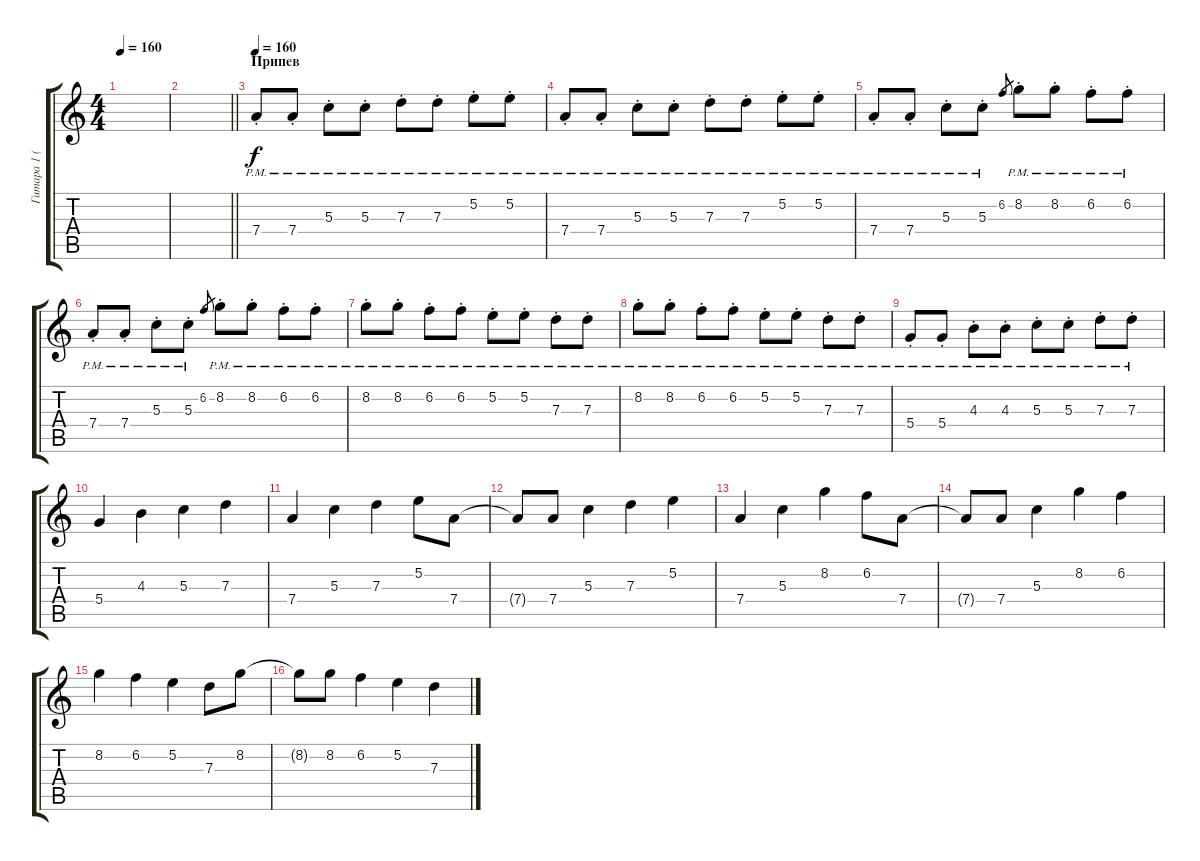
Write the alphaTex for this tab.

\track ("Гитара 1 (соло)" "Гитара 1 (") {instrument distortionguitar}
\staff {score tabs}
\tuning (E4 B3 G3 D3 A2 E2) {hide}
\ts (4 4)
\tempo 160
\clef g2
\ks c
|
\barLineRight lightlight
|
\section ("" "Припев")
\tempo 160
7.4{pm st}.8 7.4{pm st}.8 5.3{pm st}.8 5.3{pm st}.8 7.3{pm st}.8 7.3{pm st}.8 5.2{pm st}.8 5.2{pm st}.8 |
7.4{pm st}.8 7.4{pm st}.8 5.3{pm st}.8 5.3{pm st}.8 7.3{pm st}.8 7.3{pm st}.8 5.2{pm st}.8 5.2{pm st}.8 |
7.4{pm st}.8 7.4{pm st}.8 5.3{pm st}.8 5.3{pm st}.8 6.2.8{gr} 8.2{pm st}.8 8.2{pm st}.8 6.2{pm st}.8 6.2{pm st}.8 |
7.4{pm st}.8 7.4{pm st}.8 5.3{pm st}.8 5.3{pm st}.8 6.2.8{gr} 8.2{pm st}.8 8.2{pm st}.8 6.2{pm st}.8 6.2{pm st}.8 |
8.2{pm st}.8 8.2{pm st}.8 6.2{pm st}.8 6.2{pm st}.8 5.2{pm st}.8 5.2{pm st}.8 7.3{pm st}.8 7.3{pm st}.8 |
8.2{pm st}.8 8.2{pm st}.8 6.2{pm st}.8 6.2{pm st}.8 5.2{pm st}.8 5.2{pm st}.8 7.3{pm st}.8 7.3{pm st}.8 |
5.4{pm st}.8 5.4{pm st}.8 4.3{pm st}.8 4.3{pm st}.8 5.3{pm st}.8 5.3{pm st}.8 7.3{pm st}.8 7.3{pm st}.8 |
5.4.4 4.3.4 5.3.4 7.3.4 |
7.4.4 5.3.4 7.3.4 5.2.8 7.4.8 |
7.4{t}.8 7.4.8 5.3.4 7.3.4 5.2.4 |
7.4.4 5.3.4 8.2.4 6.2.8 7.4.8 |
7.4{t}.8 7.4.8 5.3.4 8.2.4 6.2.4 |
8.2.4 6.2.4 5.2.4 7.3.8 8.2.8 |
8.2{t}.8 8.2.8 6.2.4 5.2.4 7.3.4
